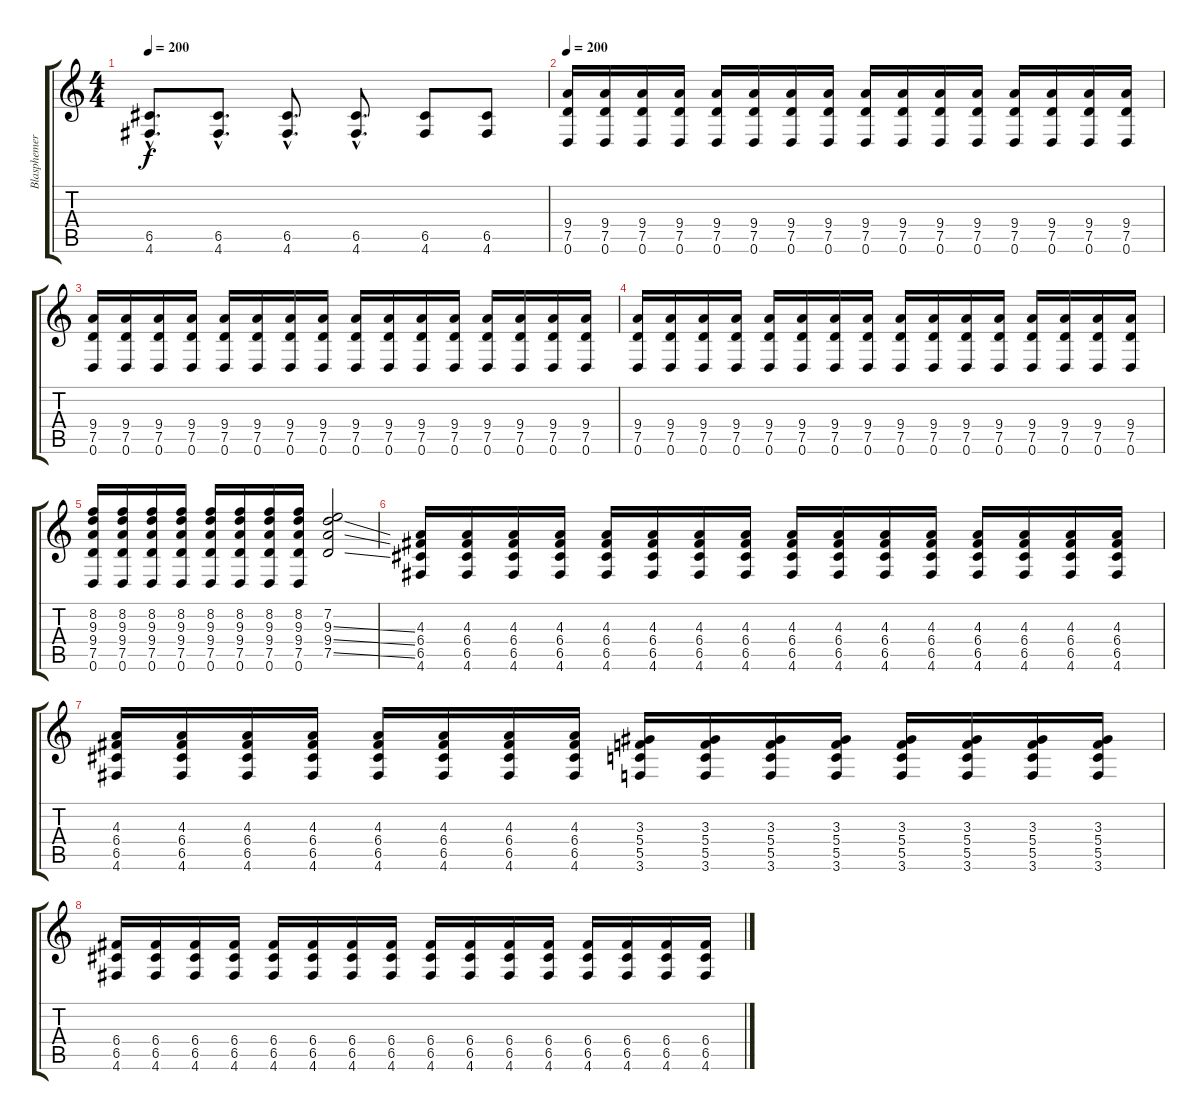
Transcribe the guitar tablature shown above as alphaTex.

\track ("Blasphemer" "Blasphemer") {instrument overdrivenguitar}
\staff {score tabs}
\tuning (D4 A3 F3 C3 G2 D2) {hide}
\ts (4 4)
\tempo 200
\clef g2
\ks c
(6.5{hac} 4.6{hac}).8{d dy f} (6.5{hac} 4.6{hac}).8{d} (6.5{hac} 4.6{hac}).8{d} (6.5{hac} 4.6{hac}).8{d} (6.5 4.6).8 (6.5 4.6).8 |
\tempo 200
(9.4 7.5 0.6).16 (9.4 7.5 0.6).16 (9.4 7.5 0.6).16 (9.4 7.5 0.6).16 (9.4 7.5 0.6).16 (9.4 7.5 0.6).16 (9.4 7.5 0.6).16 (9.4 7.5 0.6).16 (9.4 7.5 0.6).16 (9.4 7.5 0.6).16 (9.4 7.5 0.6).16 (9.4 7.5 0.6).16 (9.4 7.5 0.6).16 (9.4 7.5 0.6).16 (9.4 7.5 0.6).16 (9.4 7.5 0.6).16 |
(9.4 7.5 0.6).16 (9.4 7.5 0.6).16 (9.4 7.5 0.6).16 (9.4 7.5 0.6).16 (9.4 7.5 0.6).16 (9.4 7.5 0.6).16 (9.4 7.5 0.6).16 (9.4 7.5 0.6).16 (9.4 7.5 0.6).16 (9.4 7.5 0.6).16 (9.4 7.5 0.6).16 (9.4 7.5 0.6).16 (9.4 7.5 0.6).16 (9.4 7.5 0.6).16 (9.4 7.5 0.6).16 (9.4 7.5 0.6).16 |
(9.4 7.5 0.6).16 (9.4 7.5 0.6).16 (9.4 7.5 0.6).16 (9.4 7.5 0.6).16 (9.4 7.5 0.6).16 (9.4 7.5 0.6).16 (9.4 7.5 0.6).16 (9.4 7.5 0.6).16 (9.4 7.5 0.6).16 (9.4 7.5 0.6).16 (9.4 7.5 0.6).16 (9.4 7.5 0.6).16 (9.4 7.5 0.6).16 (9.4 7.5 0.6).16 (9.4 7.5 0.6).16 (9.4 7.5 0.6).16 |
(8.2 9.3 9.4 7.5 0.6).16 (8.2 9.3 9.4 7.5 0.6).16 (8.2 9.3 9.4 7.5 0.6).16 (8.2 9.3 9.4 7.5 0.6).16 (8.2 9.3 9.4 7.5 0.6).16 (8.2 9.3 9.4 7.5 0.6).16 (8.2 9.3 9.4 7.5 0.6).16 (8.2 9.3 9.4 7.5 0.6).16 (7.2 9.3{ss} 9.4{ss} 7.5{ss}).2 |
(4.3 6.4 6.5 4.6).16 (4.3 6.4 6.5 4.6).16 (4.3 6.4 6.5 4.6).16 (4.3 6.4 6.5 4.6).16 (4.3 6.4 6.5 4.6).16 (4.3 6.4 6.5 4.6).16 (4.3 6.4 6.5 4.6).16 (4.3 6.4 6.5 4.6).16 (4.3 6.4 6.5 4.6).16 (4.3 6.4 6.5 4.6).16 (4.3 6.4 6.5 4.6).16 (4.3 6.4 6.5 4.6).16 (4.3 6.4 6.5 4.6).16 (4.3 6.4 6.5 4.6).16 (4.3 6.4 6.5 4.6).16 (4.3 6.4 6.5 4.6).16 |
(4.3 6.4 6.5 4.6).16 (4.3 6.4 6.5 4.6).16 (4.3 6.4 6.5 4.6).16 (4.3 6.4 6.5 4.6).16 (4.3 6.4 6.5 4.6).16 (4.3 6.4 6.5 4.6).16 (4.3 6.4 6.5 4.6).16 (4.3 6.4 6.5 4.6).16 (3.3 5.4 5.5 3.6).16 (3.3 5.4 5.5 3.6).16 (3.3 5.4 5.5 3.6).16 (3.3 5.4 5.5 3.6).16 (3.3 5.4 5.5 3.6).16 (3.3 5.4 5.5 3.6).16 (3.3 5.4 5.5 3.6).16 (3.3 5.4 5.5 3.6).16 |
(6.4 6.5 4.6).16 (6.4 6.5 4.6).16 (6.4 6.5 4.6).16 (6.4 6.5 4.6).16 (6.4 6.5 4.6).16 (6.4 6.5 4.6).16 (6.4 6.5 4.6).16 (6.4 6.5 4.6).16 (6.4 6.5 4.6).16 (6.4 6.5 4.6).16 (6.4 6.5 4.6).16 (6.4 6.5 4.6).16 (6.4 6.5 4.6).16 (6.4 6.5 4.6).16 (6.4 6.5 4.6).16 (6.4 6.5 4.6).16
